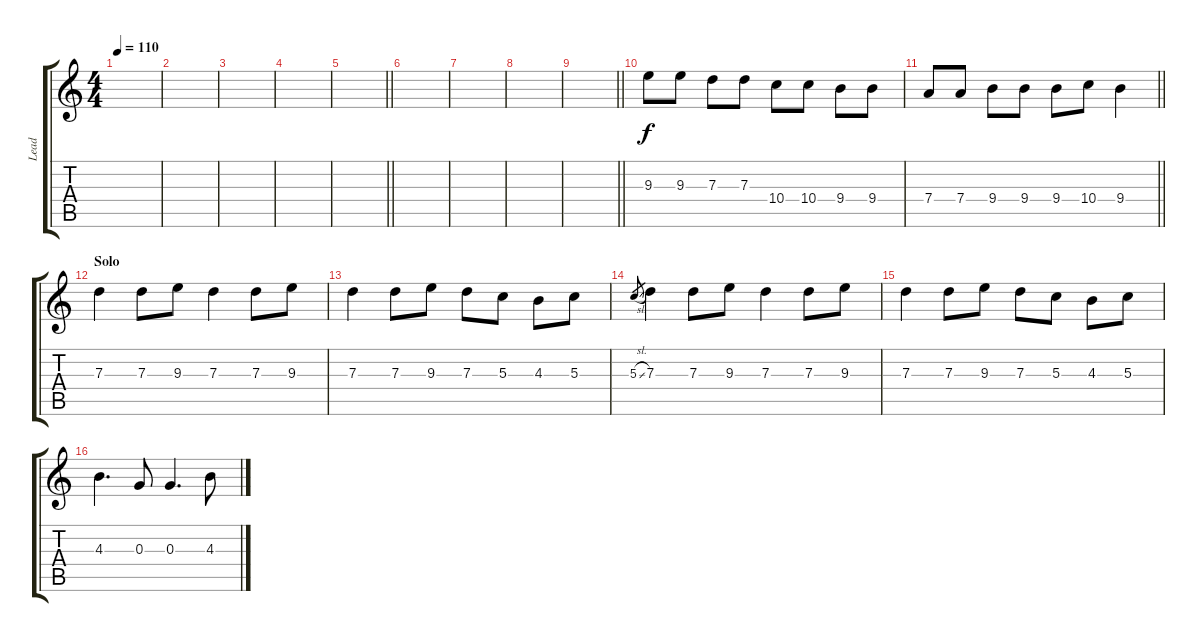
\track ("Lead" "Lead") {instrument overdrivenguitar}
\staff {score tabs}
\tuning (E4 B3 G3 D3 A2 E2) {hide}
\ts (4 4)
\tempo 110
\clef g2
\ks c
|
|
|
|
\barLineRight lightlight
|
|
|
|
\barLineRight lightlight
|
9.3.8 9.3.8 7.3.8 7.3.8 10.4.8 10.4.8 9.4.8 9.4.8 |
\barLineRight lightlight
7.4.8 7.4.8 9.4.8 9.4.8 9.4.8 10.4.8 9.4.4 |
\section ("" "Solo")
7.3.4 7.3.8 9.3.8 7.3.4 7.3.8 9.3.8 |
7.3.4 7.3.8 9.3.8 7.3.8 5.3.8 4.3.8 5.3.8 |
5.3{sl}.8{gr} 7.3.4 7.3.8 9.3.8 7.3.4 7.3.8 9.3.8 |
7.3.4 7.3.8 9.3.8 7.3.8 5.3.8 4.3.8 5.3.8 |
4.3.4{d} 0.3.8 0.3.4{d} 4.3.8
